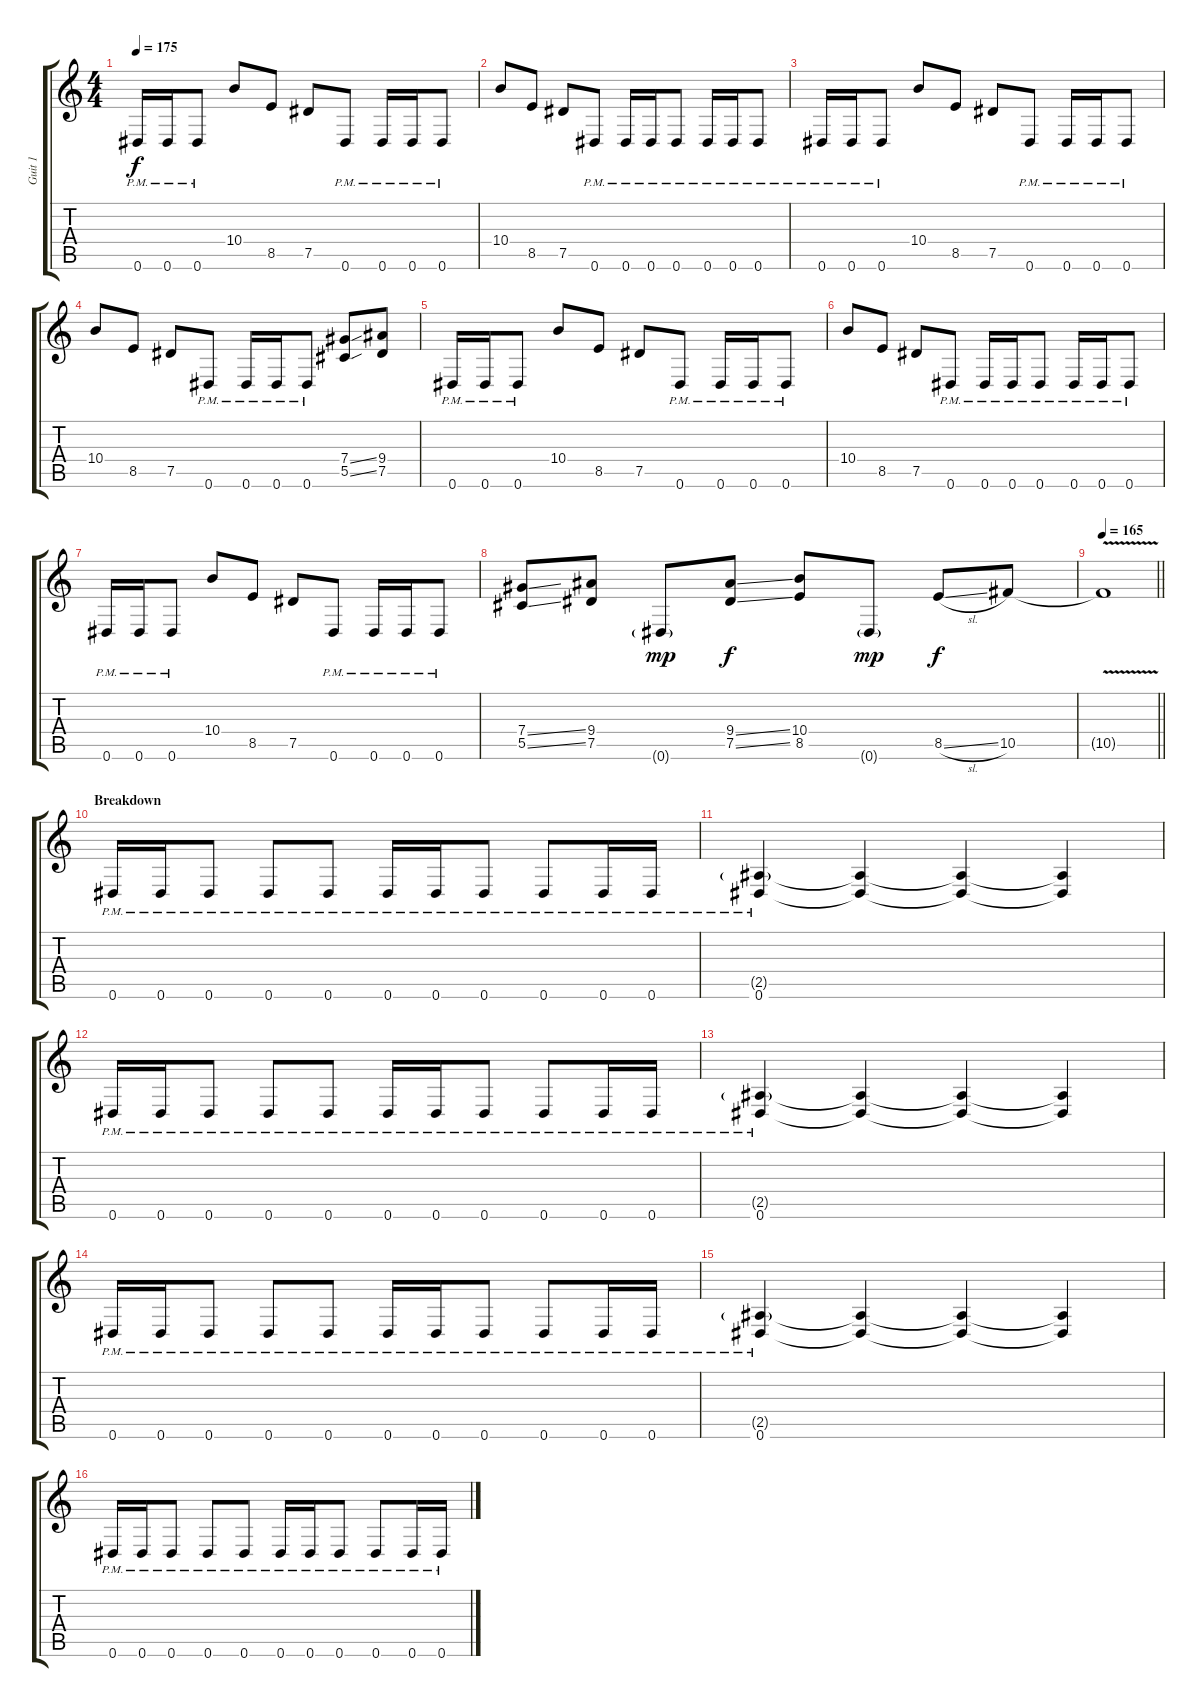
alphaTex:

\track ("Guit 1" "Guit 1") {instrument distortionguitar}
\staff {score tabs}
\tuning (Eb4 Bb3 Gb3 Db3 Ab2 Eb2) {hide}
\ts (4 4)
\tempo 175
\clef g2
\ks c
0.6{pm}.16{dy f} 0.6{pm}.16 0.6{pm}.8 10.4.8 8.5.8 7.5.8 0.6{pm}.8 0.6{pm}.16 0.6{pm}.16 0.6{pm}.8 |
10.4.8 8.5.8 7.5.8 0.6{pm}.8 0.6{pm}.16 0.6{pm}.16 0.6{pm}.8 0.6{pm}.16 0.6{pm}.16 0.6{pm}.8 |
0.6{pm}.16 0.6{pm}.16 0.6{pm}.8 10.4.8 8.5.8 7.5.8 0.6{pm}.8 0.6{pm}.16 0.6{pm}.16 0.6{pm}.8 |
10.4.8 8.5.8 7.5.8 0.6{pm}.8 0.6{pm}.16 0.6{pm}.16 0.6{pm}.8 (7.4{ss} 5.5{ss}).8 (9.4 7.5).8 |
0.6{pm}.16 0.6{pm}.16 0.6{pm}.8 10.4.8 8.5.8 7.5.8 0.6{pm}.8 0.6{pm}.16 0.6{pm}.16 0.6{pm}.8 |
10.4.8 8.5.8 7.5.8 0.6{pm}.8 0.6{pm}.16 0.6{pm}.16 0.6{pm}.8 0.6{pm}.16 0.6{pm}.16 0.6{pm}.8 |
0.6{pm}.16 0.6{pm}.16 0.6{pm}.8 10.4.8 8.5.8 7.5.8 0.6{pm}.8 0.6{pm}.16 0.6{pm}.16 0.6{pm}.8 |
(7.4{ss} 5.5{ss}).8 (9.4 7.5).8 0.6{g}.8{dy mp} (9.4{ss} 7.5{ss}).8{dy f} (10.4 8.5).8 0.6{g}.8{dy mp} 8.5{sl}.8{dy f} 10.5.8 |
\tempo 165
\barLineRight lightlight
10.5{v t}.1 |
\section ("" "Breakdown")
0.6{pm}.16 0.6{pm}.16 0.6{pm}.8 0.6{pm}.8 0.6{pm}.8 0.6{pm}.16 0.6{pm}.16 0.6{pm}.8 0.6{pm}.8 0.6{pm}.16 0.6{pm}.16 |
(2.5{g pm} 0.6{pm}).4 (2.5{t} 0.6{t}).4 (2.5{t} 0.6{t}).4 (2.5{t} 0.6{t}).4 |
0.6{pm}.16 0.6{pm}.16 0.6{pm}.8 0.6{pm}.8 0.6{pm}.8 0.6{pm}.16 0.6{pm}.16 0.6{pm}.8 0.6{pm}.8 0.6{pm}.16 0.6{pm}.16 |
(2.5{g pm} 0.6{pm}).4 (2.5{t} 0.6{t}).4 (2.5{t} 0.6{t}).4 (2.5{t} 0.6{t}).4 |
0.6{pm}.16 0.6{pm}.16 0.6{pm}.8 0.6{pm}.8 0.6{pm}.8 0.6{pm}.16 0.6{pm}.16 0.6{pm}.8 0.6{pm}.8 0.6{pm}.16 0.6{pm}.16 |
(2.5{g pm} 0.6{pm}).4 (2.5{t} 0.6{t}).4 (2.5{t} 0.6{t}).4 (2.5{t} 0.6{t}).4 |
0.6{pm}.16 0.6{pm}.16 0.6{pm}.8 0.6{pm}.8 0.6{pm}.8 0.6{pm}.16 0.6{pm}.16 0.6{pm}.8 0.6{pm}.8 0.6{pm}.16 0.6{pm}.16
